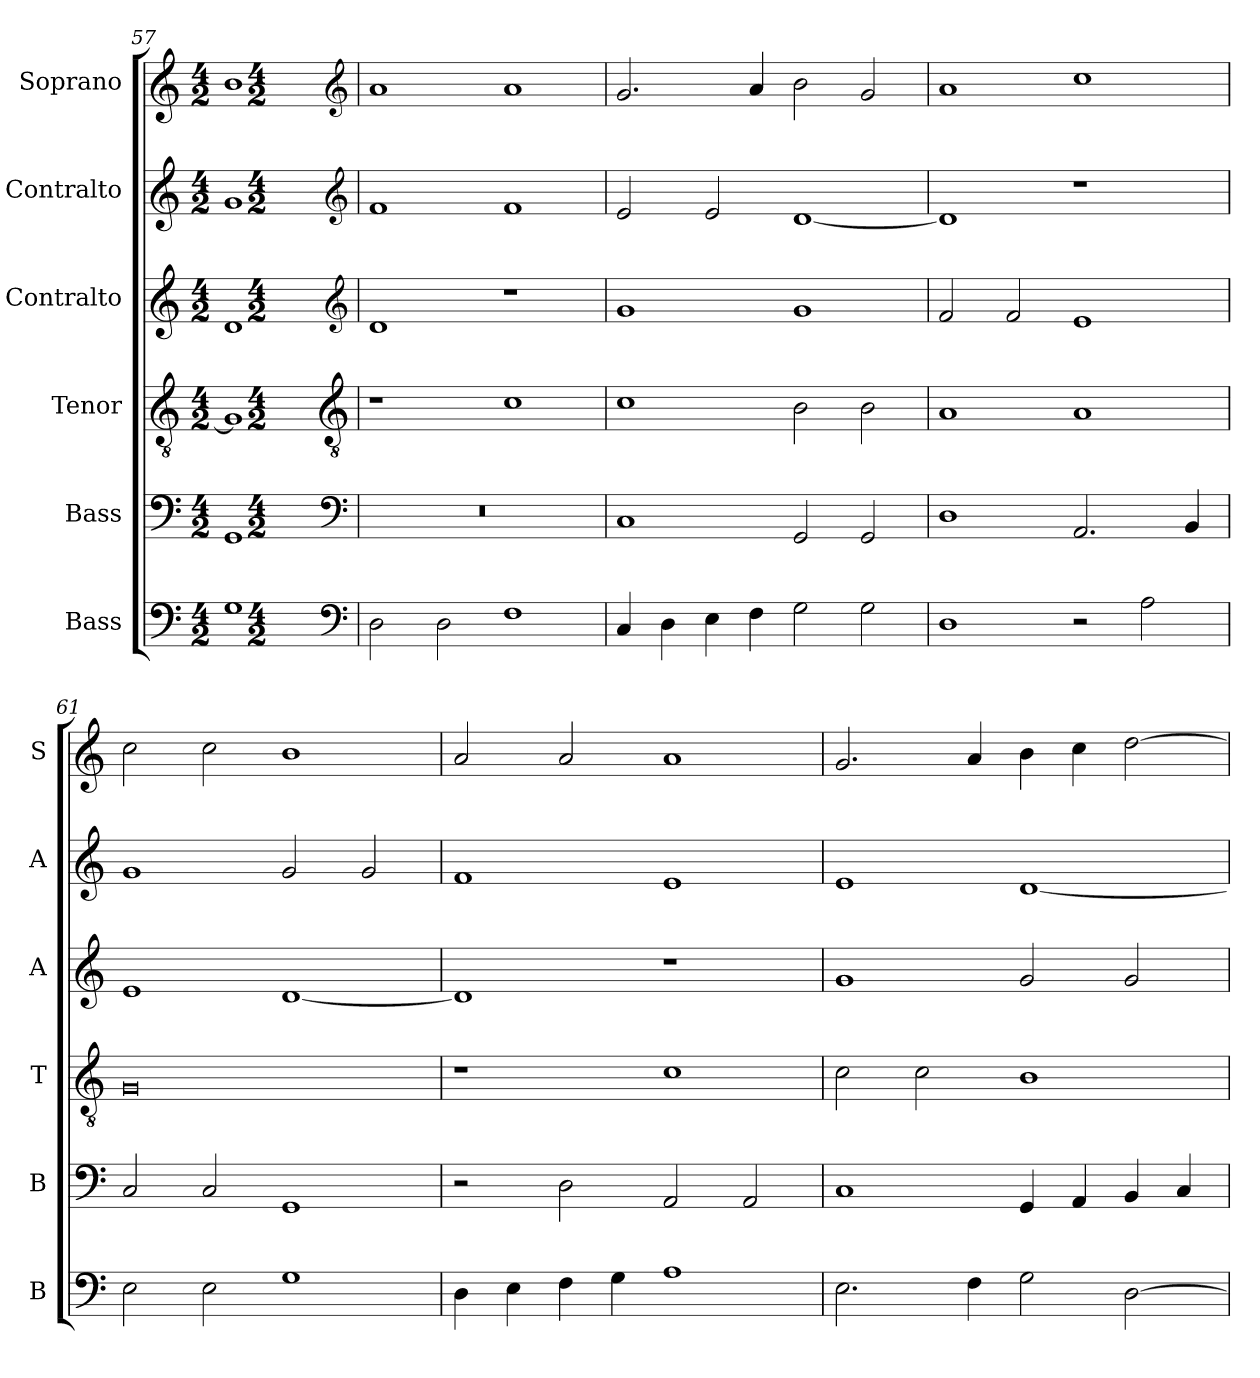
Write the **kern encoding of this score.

**kern	**kern	**kern	**kern	**kern	**kern
*part6	*part5	*part4	*part3	*part2	*part1
*staff6	*staff5	*staff4	*staff3	*staff2	*staff1
*I"Bass	*I"Bass	*I"Tenor	*I"Contralto	*I"Contralto	*I"Soprano
*I'B	*I'B	*I'T	*I'A	*I'A	*I'S
*clefF4	*clefF4	*clefGv2	*clefG2	*clefG2	*clefG2
*k[]	*k[]	*k[]	*k[]	*k[]	*k[]
*G:mix	*G:mix	*G:mix	*G:mix	*G:mix	*G:mix
*M4/2	*M4/2	*M4/2	*M4/2	*M4/2	*M4/2
=57	=57	=57	=57	=57	=57
1G	1GG	1G]	1d	1g	1b
*clefF4	*clefF4	*clefGv2	*clefG2	*clefG2	*clefG2
*k[]	*k[]	*k[]	*k[]	*k[]	*k[]
*G:mix	*G:mix	*G:mix	*G:mix	*G:mix	*G:mix
*M4/2	*M4/2	*M4/2	*M4/2	*M4/2	*M4/2
=58	=58	=58	=58	=58	=58
2D	0r	1r	1d	1f	1a
2D	.	.	.	.	.
1F	.	1c	1r	1f	1a
=59	=59	=59	=59	=59	=59
4C	1C	1c	1g	2e	2.g
4D	.	.	.	.	.
4E	.	.	.	2e	.
4F	.	.	.	.	4a
2G	2GG	2B	1g	[1d	2b
2G	2GG	2B	.	.	2g
=60	=60	=60	=60	=60	=60
1D	1D	1A	2f	1d]	1a
.	.	.	2f	.	.
2r	2.AA	1A	1e	1r	1cc
2A	.	.	.	.	.
.	4BB	.	.	.	.
=61	=61	=61	=61	=61	=61
2E	2C	0G	1e	1g	2cc
2E	2C	.	.	.	2cc
1G	1GG	.	[1d	2g	1b
.	.	.	.	2g	.
=62	=62	=62	=62	=62	=62
4D	2r	1r	1d]	1f	2a
4E	.	.	.	.	.
4F	2D	.	.	.	2a
4G	.	.	.	.	.
1A	2AA	1c	1r	1e	1a
.	2AA	.	.	.	.
=63	=63	=63	=63	=63	=63
2.E	1C	2c	1g	1e	2.g
.	.	2c	.	.	.
4F	.	.	.	.	4a
2G	4GG	1B	2g	[1d	4b
.	4AA	.	.	.	4cc
[2D	4BB	.	2g	.	[2dd
.	4C	.	.	.	.
=	=	=	=	=	=
*-	*-	*-	*-	*-	*-
